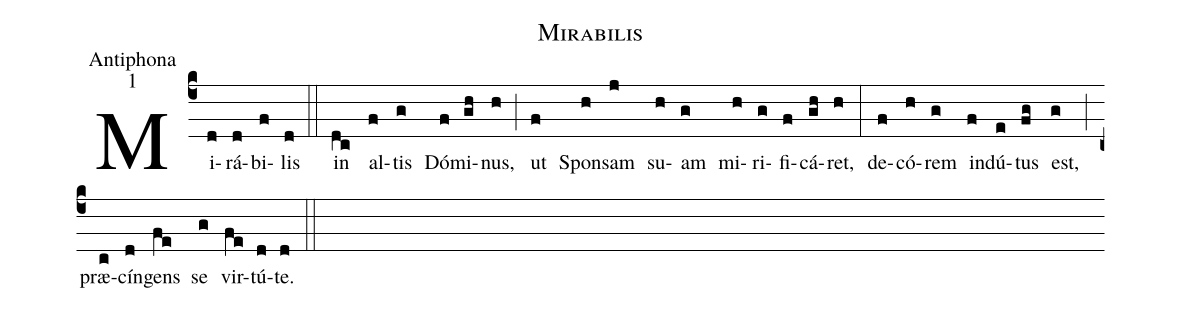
name:Mirabilis;
office-part:Antiphona;
mode:1;
%%
(c4) Mi(d)rá(d)bi(f)lis(d) (::)
in(dc) al(f)tis(g) Dó(f)mi(gh)nus,(h) (;) ut(f) Spon(h)sam(j) su(h)am(g) mi(h)ri(g)fi(f)cá(gh)ret,(h) (:)
de(f)có(h)rem(g) in(f)dú(e)tus(fg) est,(g) (;) præ(c)cín(d)gens(fe) se(g) vir(fe)tú(d)te.(d) (::)
